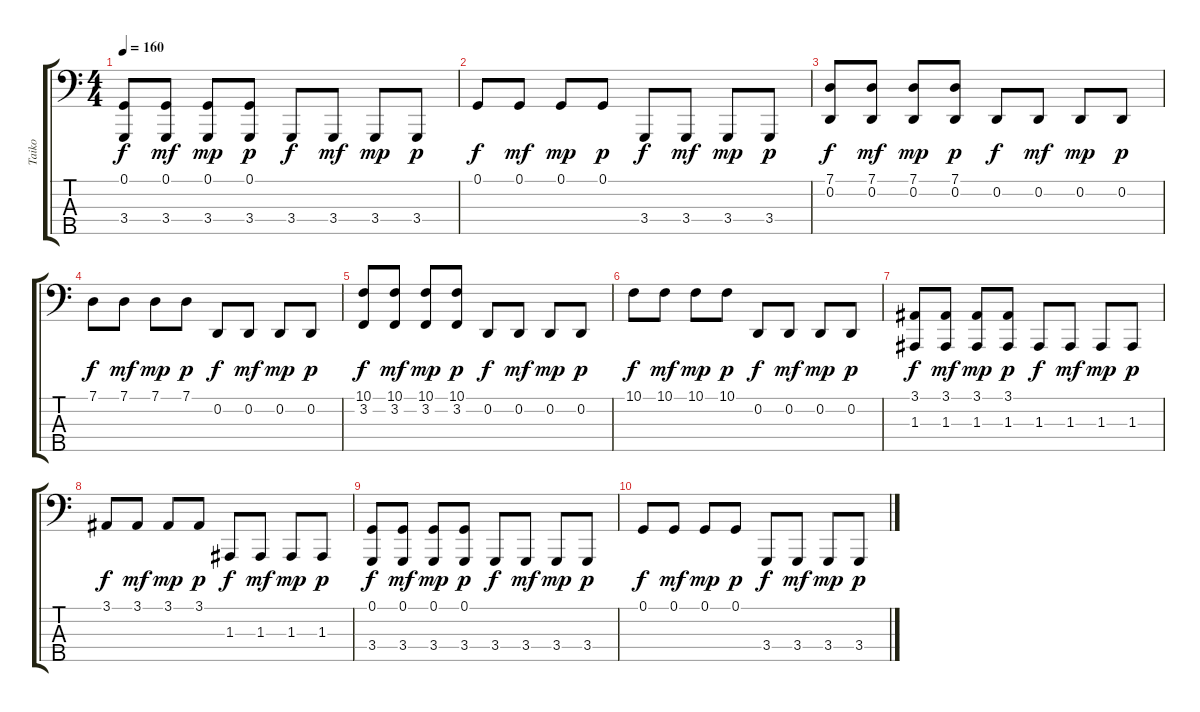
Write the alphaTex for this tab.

\track ("Taiko" "Taiko") {instrument taikodrum}
\staff {score tabs}
\tuning (G2 D2 A1 E1 B0) {hide}
\ts (4 4)
\tempo 160
\clef f4
\ks c
(0.1 3.4).8{dy f} (0.1 3.4).8{dy mf} (0.1 3.4).8{dy mp} (0.1 3.4).8{dy p} 3.4.8{dy f} 3.4.8{dy mf} 3.4.8{dy mp} 3.4.8{dy p} |
0.1.8{dy f} 0.1.8{dy mf} 0.1.8{dy mp} 0.1.8{dy p} 3.4.8{dy f} 3.4.8{dy mf} 3.4.8{dy mp} 3.4.8{dy p} |
(7.1 0.2).8{dy f} (7.1 0.2).8{dy mf} (7.1 0.2).8{dy mp} (7.1 0.2).8{dy p} 0.2.8{dy f} 0.2.8{dy mf} 0.2.8{dy mp} 0.2.8{dy p} |
7.1.8{dy f} 7.1.8{dy mf} 7.1.8{dy mp} 7.1.8{dy p} 0.2.8{dy f} 0.2.8{dy mf} 0.2.8{dy mp} 0.2.8{dy p} |
(10.1 3.2).8{dy f} (10.1 3.2).8{dy mf} (10.1 3.2).8{dy mp} (10.1 3.2).8{dy p} 0.2.8{dy f} 0.2.8{dy mf} 0.2.8{dy mp} 0.2.8{dy p} |
10.1.8{dy f} 10.1.8{dy mf} 10.1.8{dy mp} 10.1.8{dy p} 0.2.8{dy f} 0.2.8{dy mf} 0.2.8{dy mp} 0.2.8{dy p} |
(3.1 1.3).8{dy f} (3.1 1.3).8{dy mf} (3.1 1.3).8{dy mp} (3.1 1.3).8{dy p} 1.3.8{dy f} 1.3.8{dy mf} 1.3.8{dy mp} 1.3.8{dy p} |
3.1.8{dy f} 3.1.8{dy mf} 3.1.8{dy mp} 3.1.8{dy p} 1.3.8{dy f} 1.3.8{dy mf} 1.3.8{dy mp} 1.3.8{dy p} |
(0.1 3.4).8{dy f} (0.1 3.4).8{dy mf} (0.1 3.4).8{dy mp} (0.1 3.4).8{dy p} 3.4.8{dy f} 3.4.8{dy mf} 3.4.8{dy mp} 3.4.8{dy p} |
0.1.8{dy f} 0.1.8{dy mf} 0.1.8{dy mp} 0.1.8{dy p} 3.4.8{dy f} 3.4.8{dy mf} 3.4.8{dy mp} 3.4.8{dy p}
